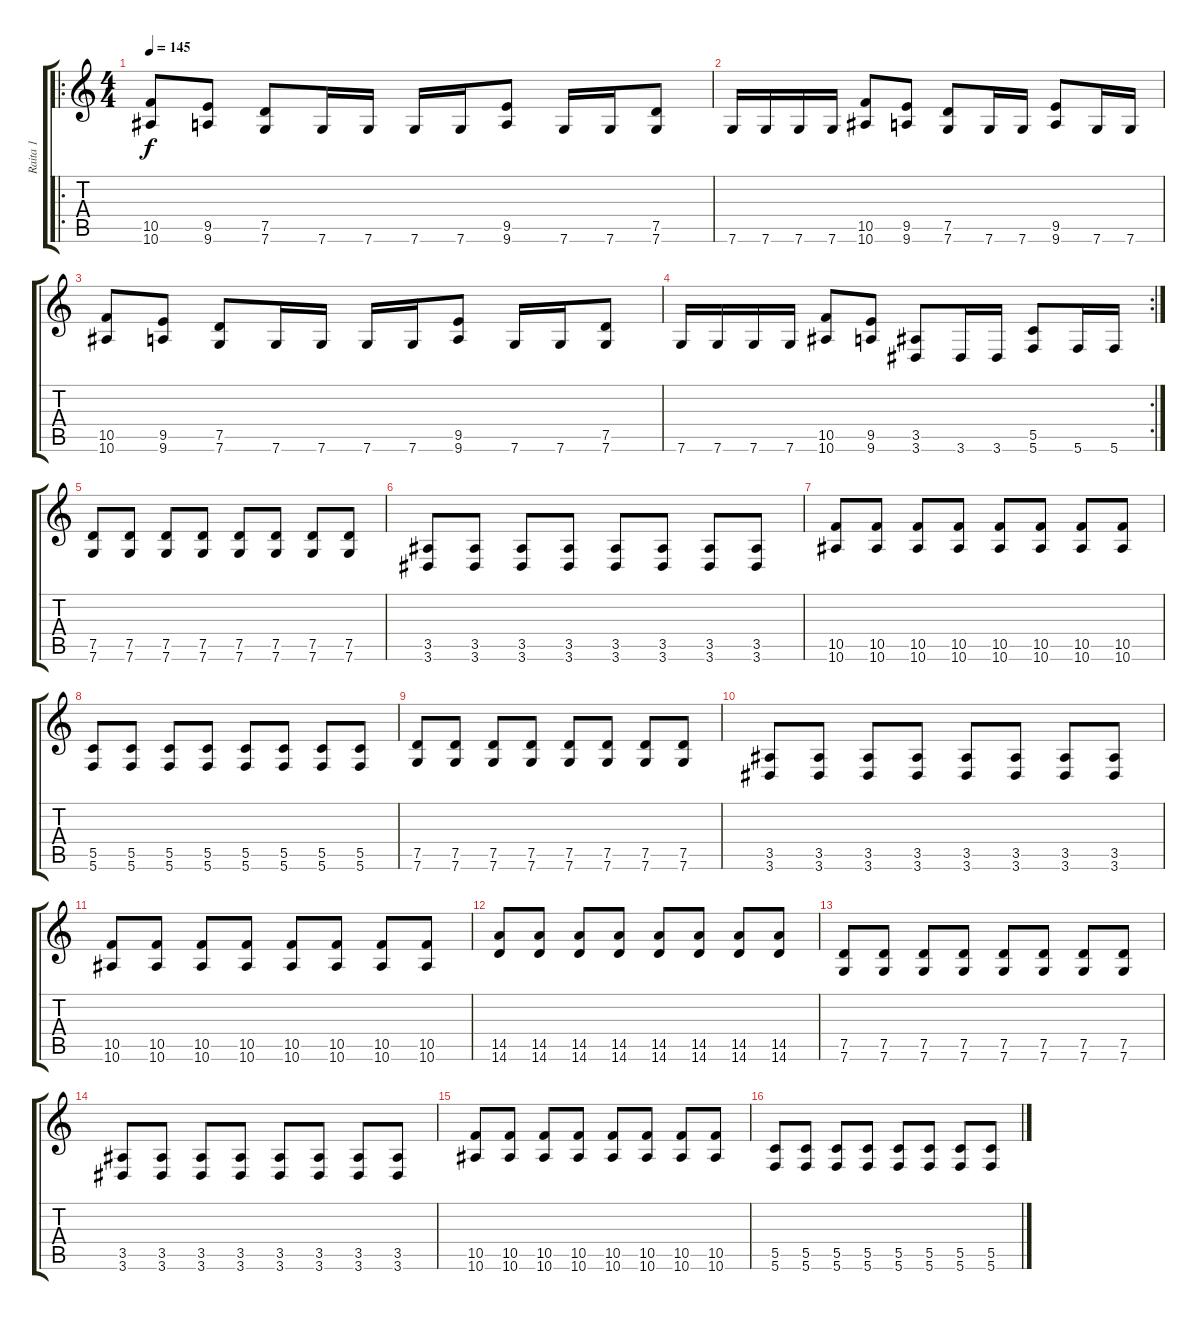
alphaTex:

\track ("Raita 1" "Raita 1") {instrument distortionguitar}
\staff {score tabs}
\tuning (D4 A3 F3 C3 G2 C2) {hide}
\ro
\ts (4 4)
\tempo 145
\clef g2
\ks c
(10.5 10.6).8{dy f} (9.5 9.6).8 (7.5 7.6).8 7.6.16 7.6.16 7.6.16 7.6.16 (9.5 9.6).8 7.6.16 7.6.16 (7.5 7.6).8 |
7.6.16 7.6.16 7.6.16 7.6.16 (10.5 10.6).8 (9.5 9.6).8 (7.5 7.6).8 7.6.16 7.6.16 (9.5 9.6).8 7.6.16 7.6.16 |
(10.5 10.6).8 (9.5 9.6).8 (7.5 7.6).8 7.6.16 7.6.16 7.6.16 7.6.16 (9.5 9.6).8 7.6.16 7.6.16 (7.5 7.6).8 |
\rc 2
7.6.16 7.6.16 7.6.16 7.6.16 (10.5 10.6).8 (9.5 9.6).8 (3.5 3.6).8 3.6.16 3.6.16 (5.5 5.6).8 5.6.16 5.6.16 |
(7.5 7.6).8 (7.5 7.6).8 (7.5 7.6).8 (7.5 7.6).8 (7.5 7.6).8 (7.5 7.6).8 (7.5 7.6).8 (7.5 7.6).8 |
(3.5 3.6).8 (3.5 3.6).8 (3.5 3.6).8 (3.5 3.6).8 (3.5 3.6).8 (3.5 3.6).8 (3.5 3.6).8 (3.5 3.6).8 |
(10.5 10.6).8 (10.5 10.6).8 (10.5 10.6).8 (10.5 10.6).8 (10.5 10.6).8 (10.5 10.6).8 (10.5 10.6).8 (10.5 10.6).8 |
(5.5 5.6).8 (5.5 5.6).8 (5.5 5.6).8 (5.5 5.6).8 (5.5 5.6).8 (5.5 5.6).8 (5.5 5.6).8 (5.5 5.6).8 |
(7.5 7.6).8 (7.5 7.6).8 (7.5 7.6).8 (7.5 7.6).8 (7.5 7.6).8 (7.5 7.6).8 (7.5 7.6).8 (7.5 7.6).8 |
(3.5 3.6).8 (3.5 3.6).8 (3.5 3.6).8 (3.5 3.6).8 (3.5 3.6).8 (3.5 3.6).8 (3.5 3.6).8 (3.5 3.6).8 |
(10.5 10.6).8 (10.5 10.6).8 (10.5 10.6).8 (10.5 10.6).8 (10.5 10.6).8 (10.5 10.6).8 (10.5 10.6).8 (10.5 10.6).8 |
(14.5 14.6).8 (14.5 14.6).8 (14.5 14.6).8 (14.5 14.6).8 (14.5 14.6).8 (14.5 14.6).8 (14.5 14.6).8 (14.5 14.6).8 |
(7.5 7.6).8 (7.5 7.6).8 (7.5 7.6).8 (7.5 7.6).8 (7.5 7.6).8 (7.5 7.6).8 (7.5 7.6).8 (7.5 7.6).8 |
(3.5 3.6).8 (3.5 3.6).8 (3.5 3.6).8 (3.5 3.6).8 (3.5 3.6).8 (3.5 3.6).8 (3.5 3.6).8 (3.5 3.6).8 |
(10.5 10.6).8 (10.5 10.6).8 (10.5 10.6).8 (10.5 10.6).8 (10.5 10.6).8 (10.5 10.6).8 (10.5 10.6).8 (10.5 10.6).8 |
(5.5 5.6).8 (5.5 5.6).8 (5.5 5.6).8 (5.5 5.6).8 (5.5 5.6).8 (5.5 5.6).8 (5.5 5.6).8 (5.5 5.6).8
